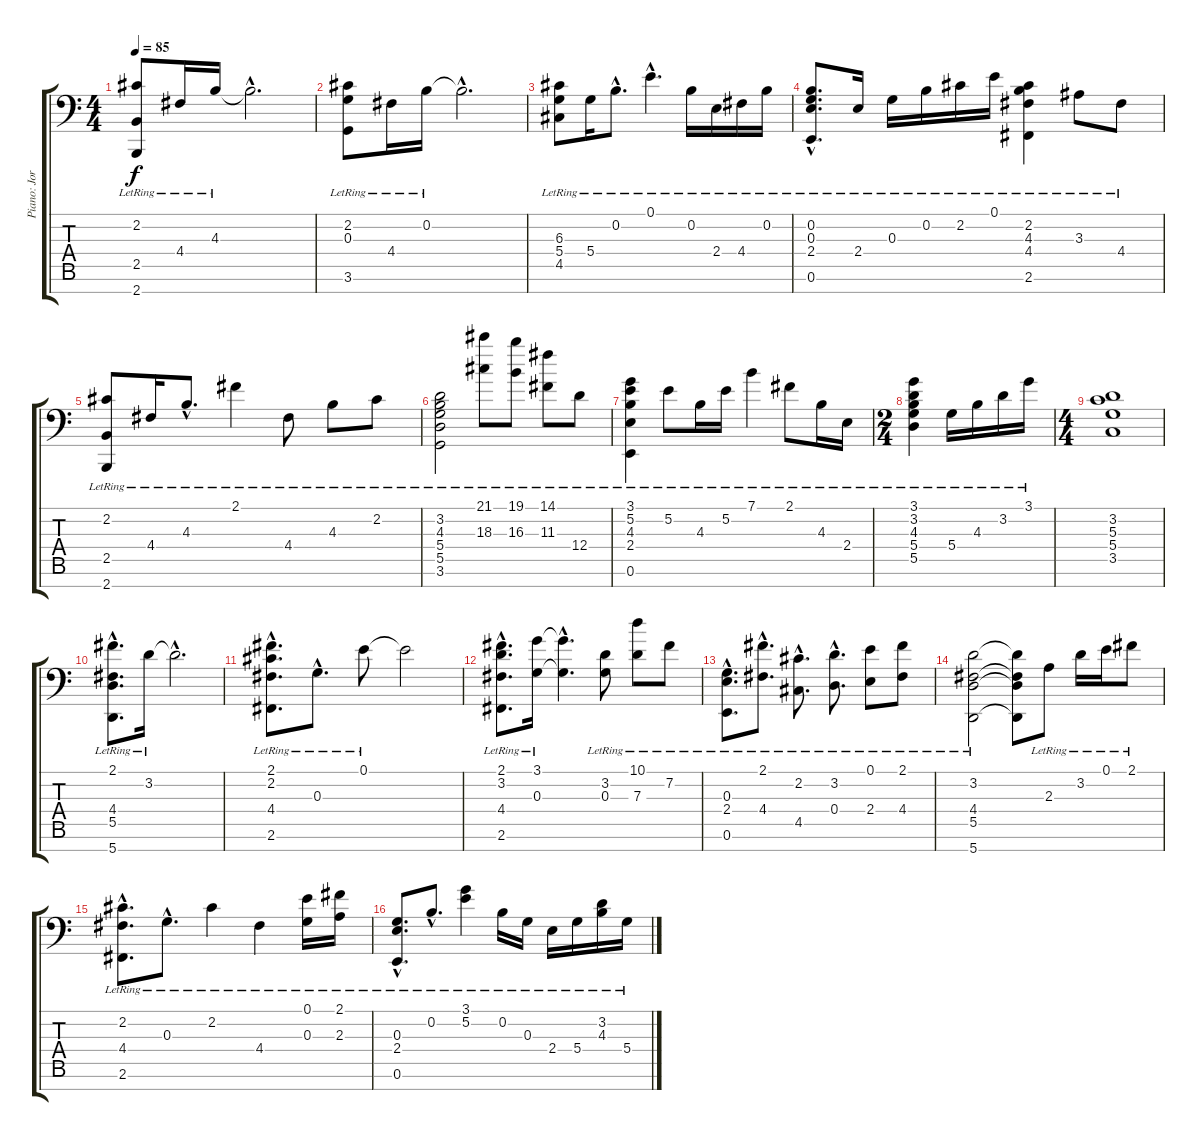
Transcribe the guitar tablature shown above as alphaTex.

\track ("Piano: Jordan Rudess" "Piano: Jor") {instrument acousticgrandpiano}
\staff {score tabs}
\tuning (E4 B3 G3 D3 A2 E2 A1) {hide}
\ts (4 4)
\tempo 85
\clef f4
\ks c
(2.2{lr} 2.5{lr} 2.7{lr}).8{dy f} 4.4{lr}.16 4.3{lr}.16 4.3{hac t}.2{d} |
(2.2{lr} 0.3{lr} 3.6{lr}).8 4.4{lr}.16 0.2{lr}.16 0.2{hac t}.2{d} |
(6.3{lr} 5.4{lr} 4.5{lr}).8 5.4{lr}.16 0.2{hac lr}.8{d} 0.1{hac lr}.4{d} 0.2{lr}.16 2.4{lr}.16 4.4{lr}.16 0.2{lr}.16 |
(0.2{hac lr} 0.3{hac lr} 2.4{hac lr} 0.6{hac lr}).8{d} 2.4{lr}.16 0.3{lr}.16 0.2{lr}.16 2.2{lr}.16 0.1{lr}.16 (2.2{lr} 4.3{lr} 4.4{lr} 2.6{lr}).4 3.3{lr}.8 4.4{lr}.8 |
(2.2{lr} 2.5{lr} 2.7{lr}).8 4.4{lr}.16 4.3{hac lr}.8{d} 2.1{lr}.4 4.4{lr}.8 4.3{lr}.8 2.2{lr}.8 |
(3.2{lr} 4.3{lr} 5.4{lr} 5.5{lr} 3.6{lr}).2 (21.1{lr} 18.3{lr}).8 (19.1{lr} 16.3{lr}).8 (14.1{lr} 11.3{lr}).8 12.4{lr}.8 |
(3.1{lr} 5.2{lr} 4.3{lr} 2.4{lr} 0.6{lr}).4 5.2{lr}.8 4.3{lr}.16 5.2{lr}.16 7.1{lr}.4 2.1{lr}.8 4.3{lr}.16 2.4{lr}.16 |
\ts (2 4)
(3.1{lr} 3.2{lr} 4.3{lr} 5.4{lr} 5.5{lr}).4 5.4{lr}.16 4.3{lr}.16 3.2{lr}.16 3.1{lr}.16 |
\ts (4 4)
(3.2 5.3 5.4 3.5).1 |
(2.1{hac lr} 4.4{hac lr} 5.5{hac lr} 5.7{hac lr}).8{d} 3.2{lr}.16 3.2{hac t}.2{d} |
(2.1{hac lr} 2.2{hac lr} 4.4{hac lr} 2.6{hac lr}).8{d} 0.3{hac lr}.8{d} 0.1{lr}.8 0.1{t}.2 |
(2.1{hac lr} 3.2{hac lr} 4.4{hac lr} 2.6{hac lr}).8{d} (3.1{lr} 0.3{lr}).16 (3.1{hac t} 0.3{hac t}).4{d} (3.2{lr} 0.3{lr}).8 (10.1{lr} 7.3{lr}).8 7.2{lr}.8 |
(0.3{hac lr} 2.4{hac lr} 0.6{hac lr}).8{d} (2.1{hac lr} 4.4{hac lr}).8{d} (2.2{hac lr} 4.5{hac lr}).8{d} (3.2{hac lr} 0.4{hac lr}).8{d} (0.1{lr} 2.4{lr}).8 (2.1{lr} 4.4{lr}).8 |
(3.2{lr} 4.4{lr} 5.5{lr} 5.7{lr}).2 (3.2{t} 4.4{t} 5.5{t} 5.7{t}).8 2.3{lr}.8 3.2{lr}.16 0.1{lr}.16 2.1{lr}.8 |
(2.2{hac lr} 4.4{hac lr} 2.6{hac lr}).8{d} 0.3{hac lr}.8{d} 2.2{lr}.4 4.4{lr}.4 (0.1{lr} 0.3{lr}).16 (2.1{lr} 2.3{lr}).16 |
(0.3{hac lr} 2.4{hac lr} 0.6{hac lr}).8{d} 0.2{hac lr}.8{d} (3.1{lr} 5.2{lr}).4 0.2{lr}.16 0.3{lr}.16 2.4{lr}.16 5.4{lr}.16 (3.2{lr} 4.3{lr}).16 5.4{lr}.16
